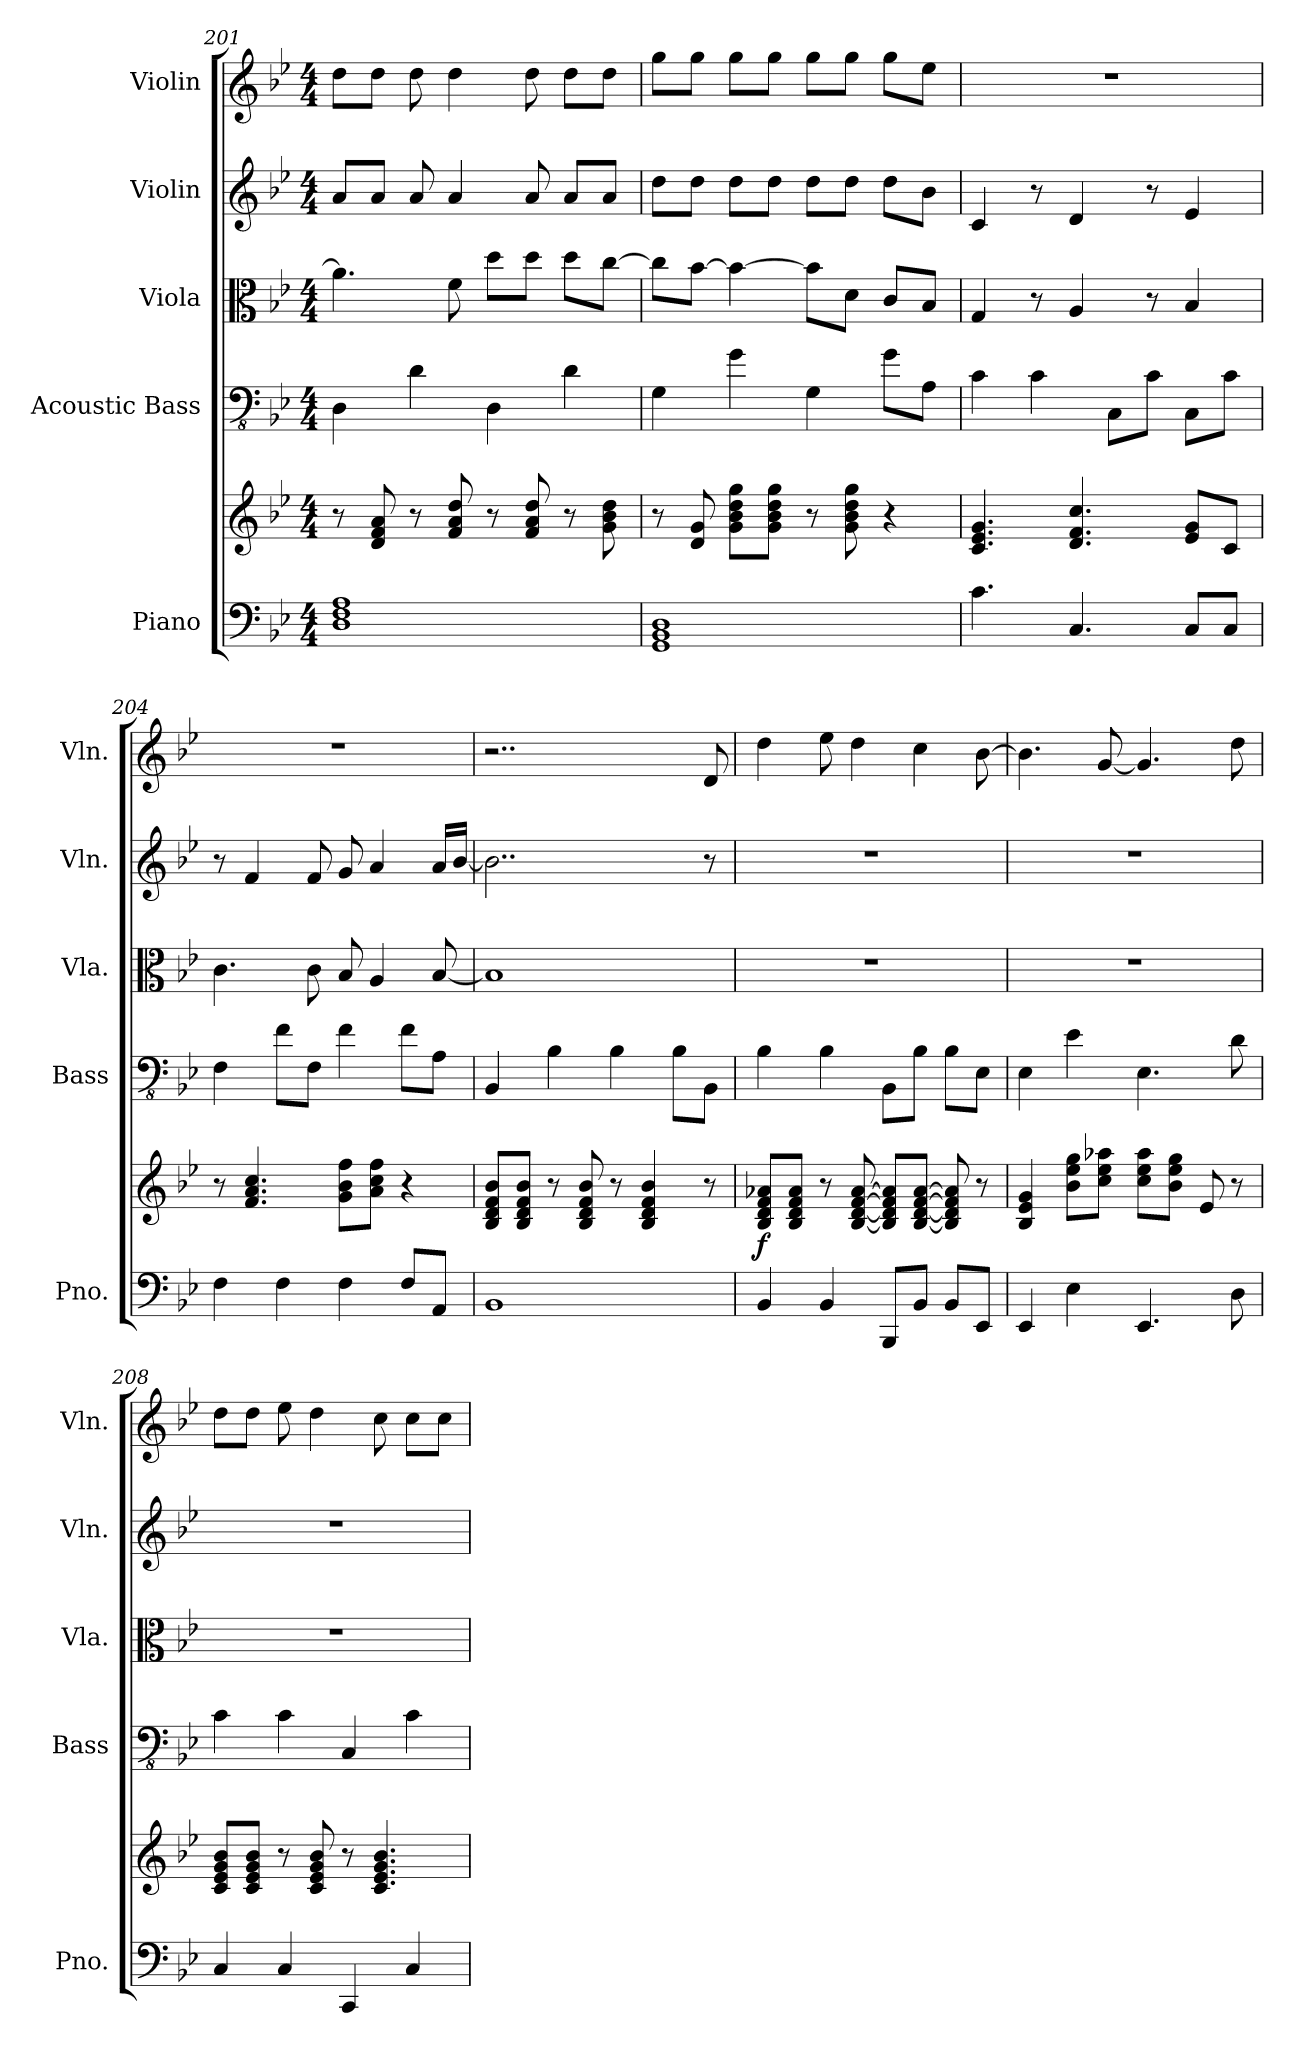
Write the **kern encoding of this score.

**kern	**kern	**dynam	**kern	**kern	**kern	**kern
*part5	*part5	*part5	*part4	*part3	*part2	*part1
*staff6	*staff5	*staff5/6	*staff4	*staff3	*staff2	*staff1
*I"Piano	*	*	*I"Acoustic Bass	*I"Viola	*I"Violin	*I"Violin
*I'Pno.	*	*	*I'Bass	*I'Vla.	*I'Vln.	*I'Vln.
*clefF4	*clefG2	*	*clefFv4	*clefC3	*clefG2	*clefG2
*k[b-e-]	*k[b-e-]	*	*k[b-e-]	*k[b-e-]	*k[b-e-]	*k[b-e-]
*M4/4	*M4/4	*	*M4/4	*M4/4	*M4/4	*M4/4
=201	=201	=201	=201	=201	=201	=201
1D 1F 1A	8r	.	4DD\	4.a\]	8a/L	8dd\L
.	8d/ 8f/ 8a/	.	.	.	8a/J	8dd\J
.	8r	.	4D\	.	8a/	8dd\
.	8f/ 8a/ 8dd/	.	.	8f\	4a/	4dd\
.	8r	.	4DD\	8dd\L	.	.
.	8f/ 8a/ 8dd/	.	.	8dd\J	8a/	8dd\
.	8r	.	4D\	8dd\L	8a/L	8dd\L
.	8g\ 8b-\ 8dd\	.	.	[8cc\J	8a/J	8dd\J
!!LO:LB:g=z
=202	=202	=202	=202	=202	=202	=202
1GG 1BB- 1D	8r	.	4GG\	8cc\L]	8dd\L	8gg\L
.	8d/ 8g/	.	.	[8b-\J	8dd\J	8gg\J
.	8g\ 8b-\ 8dd\ 8gg\L	.	4G\	4b-\_	8dd\L	8gg\L
.	8g\ 8b-\ 8dd\ 8gg\J	.	.	.	8dd\J	8gg\J
.	8r	.	4GG\	8b-\L]	8dd\L	8gg\L
.	8g\ 8b-\ 8dd\ 8gg\	.	.	8d\J	8dd\J	8gg\J
.	4r	.	8G\L	8c/L	8dd\L	8gg\L
.	.	.	8AA\J	8B-/J	8b-\J	8ee-\J
=203	=203	=203	=203	=203	=203	=203
4.c\	4.c/ 4.e-/ 4.g/	.	4C\	4G/	4c/	1r
.	.	.	4C\	8r	8r	.
4.C/	4.d/ 4.f/ 4.cc/	.	.	4A/	4d/	.
.	.	.	8CC\L	.	.	.
.	.	.	8C\J	8r	8r	.
8C/L	8e-/ 8g/L	.	8CC\L	4B-/	4e-/	.
8C/J	8c/J	.	8C\J	.	.	.
=204	=204	=204	=204	=204	=204	=204
4F\	8r	.	4FF\	4.c\	8r	1r
.	4.f/ 4.a/ 4.cc/	.	.	.	4f/	.
4F\	.	.	8F\L	.	.	.
.	.	.	8FF\J	8c\	8f/	.
4F\	8g\ 8b-\ 8ff\L	.	4F\	8B-/	8g/	.
.	8a\ 8cc\ 8ff\J	.	.	4A/	4a/	.
8F/L	4r	.	8F\L	.	.	.
8AA/J	.	.	8AA\J	[8B-/	16a/LL	.
.	.	.	.	.	[16b-/JJ	.
=205	=205	=205	=205	=205	=205	=205
1BB-	8B-/ 8d/ 8f/ 8b-/L	.	4BBB-/	1B-]	2..b-\]	2..r
.	8B-/ 8d/ 8f/ 8b-/J	.	.	.	.	.
.	8r	.	4BB-\	.	.	.
.	8B-/ 8d/ 8f/ 8b-/	.	.	.	.	.
.	8r	.	4BB-\	.	.	.
.	4B-/ 4d/ 4f/ 4b-/	.	.	.	.	.
.	.	.	8BB-\L	.	.	.
.	8r	.	8BBB-\J	.	8r	8d/
=206	=206	=206	=206	=206	=206	=206
!	!	!LO:DY:b	!	!	!	!
4BB-/	8B-/ 8d/ 8f/ 8a-X/L	f	4BB-\	1r	1r	4dd\
.	8B-/ 8d/ 8f/ 8a-/J	.	.	.	.	.
4BB-/	8r	.	4BB-\	.	.	8ee-\
.	[8B-/ [8d/ [8f/ [8a-/	.	.	.	.	4dd\
8BBB-/L	8B-/] 8d/] 8f/] 8a-/]L	.	8BBB-\L	.	.	.
8BB-/J	[8B-/ [8d/ [8f/ [8a-/J	.	8BB-\J	.	.	4cc\
8BB-/L	8B-/] 8d/] 8f/] 8a-/]	.	8BB-\L	.	.	.
8EE-/J	8r	.	8EE-\J	.	.	[8b-\
=207	=207	=207	=207	=207	=207	=207
4EE-/	4B-/ 4e-/ 4g/	.	4EE-\	1r	1r	4.b-\]
4E-\	8b-\ 8ee-\ 8gg\L	.	4E-\	.	.	.
.	8cc\ 8ee-\ 8aa-X\J	.	.	.	.	[8g/
4.EE-/	8cc\ 8ee-\ 8aa-\L	.	4.EE-\	.	.	4.g/]
.	8b-\ 8ee-\ 8gg\J	.	.	.	.	.
.	8e-/	.	.	.	.	.
8D\	8r	.	8D\	.	.	8dd\
!!LO:PB:g=z
=208	=208	=208	=208	=208	=208	=208
4C/	8c/ 8e-/ 8g/ 8b-/L	.	4C\	1r	1r	8dd\L
.	8c/ 8e-/ 8g/ 8b-/J	.	.	.	.	8dd\J
4C/	8r	.	4C\	.	.	8ee-\
.	8c/ 8e-/ 8g/ 8b-/	.	.	.	.	4dd\
4CC/	8r	.	4CC/	.	.	.
.	4.c/ 4.e-/ 4.g/ 4.b-/	.	.	.	.	8cc\
4C/	.	.	4C\	.	.	8cc\L
.	.	.	.	.	.	8cc\J
=	=	=	=	=	=	=
*-	*-	*-	*-	*-	*-	*-
